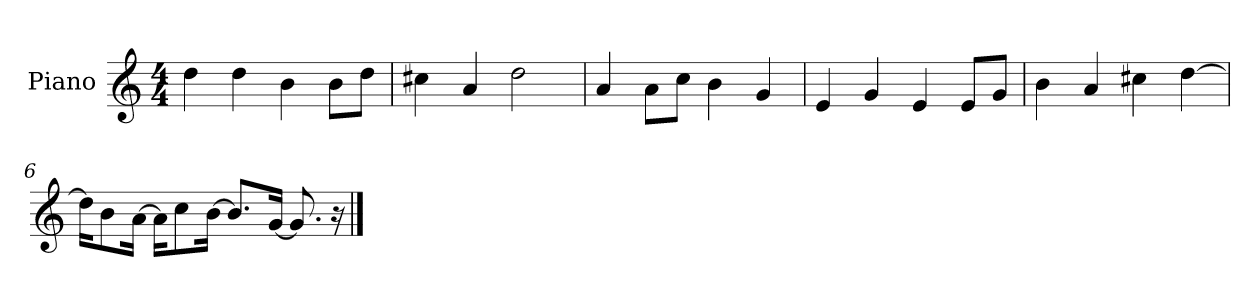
**kern
*part1
*staff1
*I"Piano
*I'P-no
*clefG2
*k[]
*M4/4
*MM90
=1
4dd\
4dd\
4b\
8b\L
8dd\J
=2
4cc#X\
4a/
2dd\
=3
4a/
8a\L
8cc\J
4b\
4g/
=4
4e/
4g/
4e/
8e/L
8g/J
=5
4b\
4a/
4cc#X\
[4dd\
=6
16dd\KL]
8b\
[16a\Jk
16a\KL]
8cc\
[16b\Jk
8.b/L]
[16g/Jk
8.g/]
16r
==
*-
